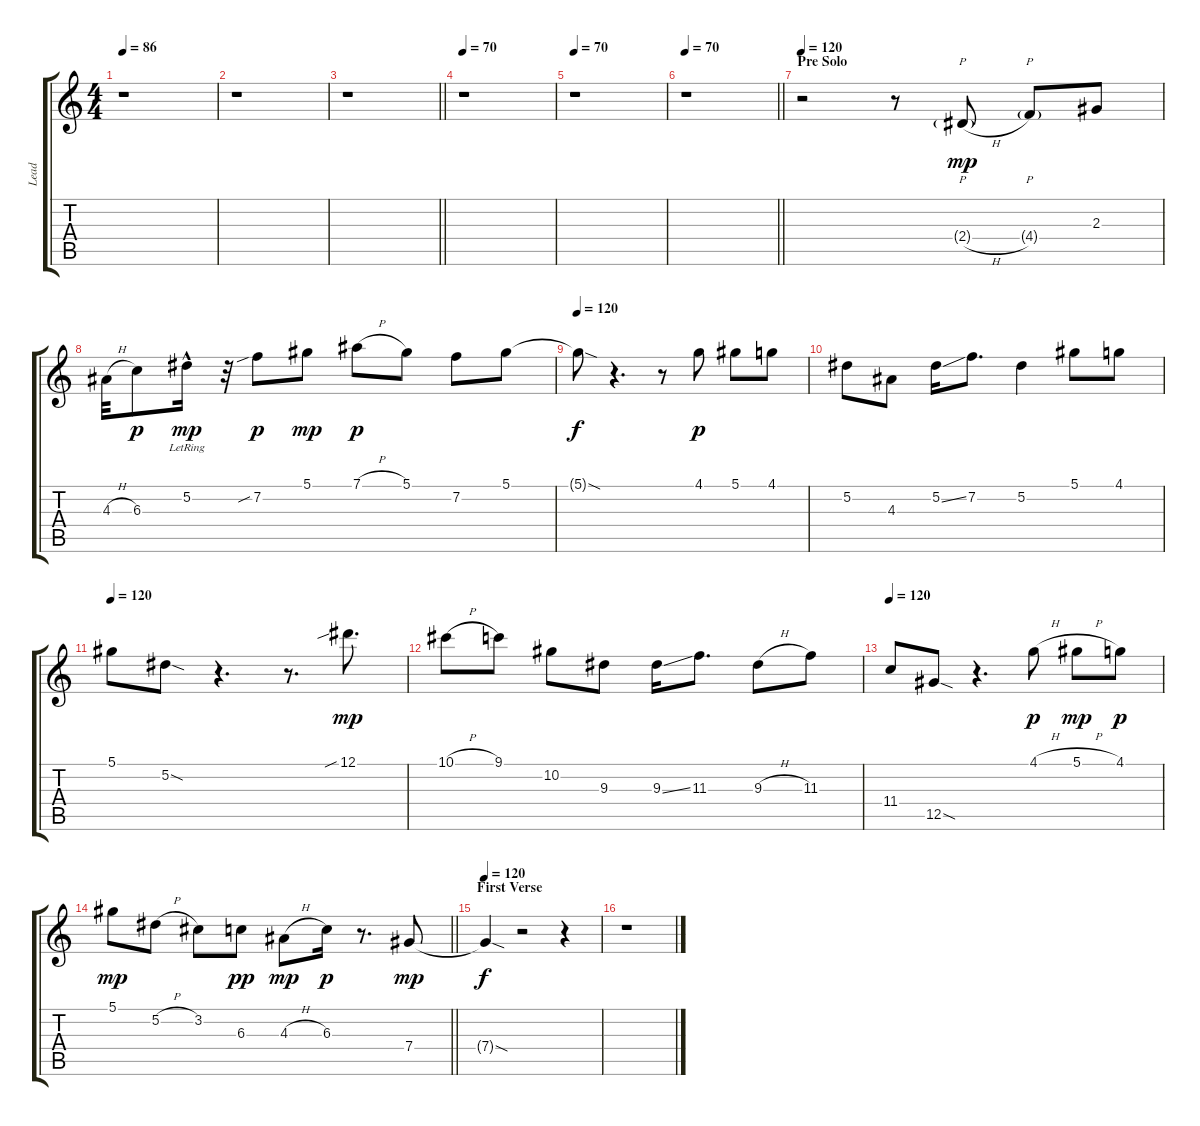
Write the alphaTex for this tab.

\track ("Lead" "Lead") {instrument acousticguitarsteel}
\staff {score tabs}
\tuning (Eb4 Bb3 Gb3 Db3 Ab2 Eb2) {hide}
\ts (4 4)
\tempo 86
\clef g2
\ks c
r.1{dy f} |
r.1 |
\barLineRight lightlight
r.1 |
\section ("" "")
\tempo 70
r.1 |
\tempo 70
r.1 |
\tempo 70
\barLineRight lightlight
r.1 |
\section ("" "Pre Solo")
\tempo 120
r.2 r.8 2.4{h g}.8{p dy mp} 4.4{g}.8{p} 2.3.8 |
4.3{h}.32 6.3.8{dy p} 5.2{hac lr}.16{dy mp} r.32 7.2{sib}.8{dy p} 5.1.8{dy mp} 7.1{h}.8{dy p} 5.1.8 7.2.8 5.1.8 |
\tempo 120
5.1{sod t}.8{dy f} r.4{d} r.8 4.1.8{dy p} 5.1.8 4.1.8 |
5.2.8 4.3.8 5.2{ss}.16 7.2.8{d} 5.2.4 5.1.8 4.1.8 |
\tempo 120
5.1.8 5.2{sod}.8 r.4{d} r.8{d} 12.1{sib}.8{d dy mp} |
10.1{h}.8 9.1.8 10.2.8 9.3.8 9.3{ss}.16 11.3.8{d} 9.3{h}.8 11.3.8 |
\tempo 120
11.4.8 12.5{sod}.8 r.4{d} 4.1{h}.8{dy p} 5.1{h}.8{dy mp} 4.1.8{dy p} |
\barLineRight lightlight
5.1.8{dy mp} 5.2{h}.8 3.2.8 6.3.8{dy pp} 4.3{h}.8{dy mp} 6.3.16{dy p} r.8{d} 7.4.8{dy mp} |
\section ("" "First Verse")
\tempo 120
7.4{sod t}.4{dy f} r.2 r.4 |
r.1
